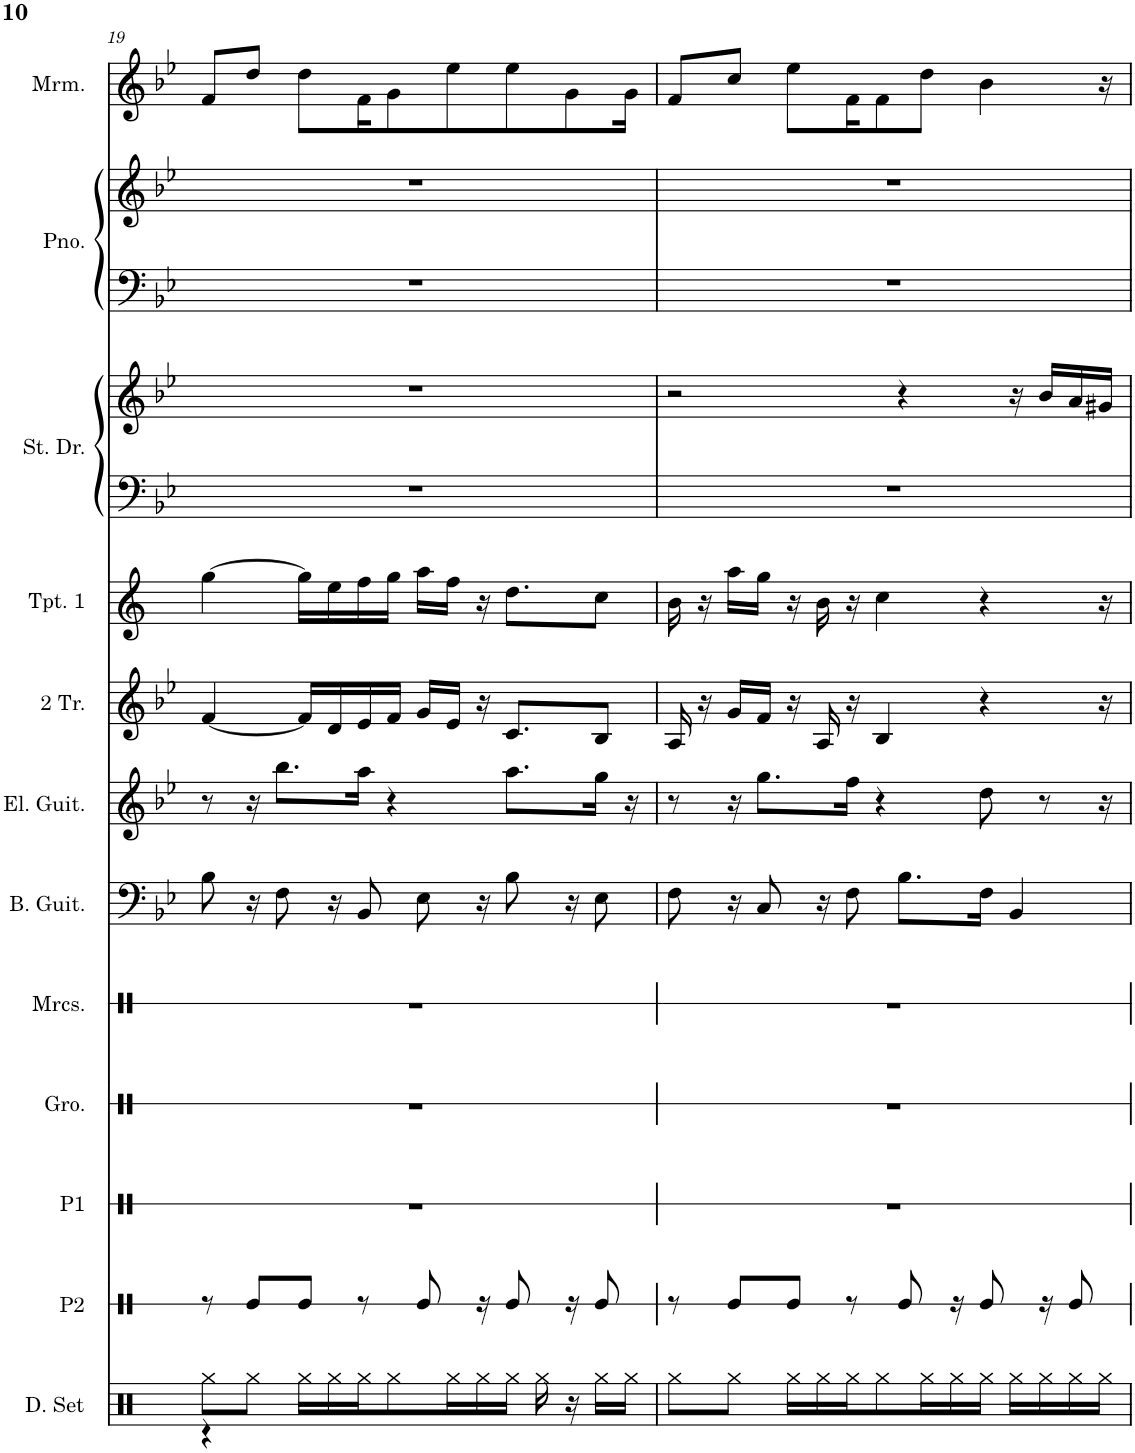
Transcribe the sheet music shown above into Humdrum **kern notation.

**kern	**kern	**kern	**kern	**kern	**kern	**kern	**kern	**kern	**kern	**kern	**kern	**kern	**kern
*part12	*part11	*part10	*part9	*part8	*part7	*part6	*part5	*part4	*part3	*part3	*part2	*part2	*part1
*staff14	*staff13	*staff12	*staff11	*staff10	*staff9	*staff8	*staff7	*staff6	*staff5	*staff4	*staff3	*staff2	*staff1
*I"Drumset	*I"Percussion 2	*I"Percussion 1	*I"Güiro	*I"Maracas	*I"Bass Guitar	*I"Electric Guitar	*I"2 Trumpets	*I"Trumpet 1	*I"Steel Drums	*	*I"Piano	*	*I"Marimba
*I'D. Set	*I'P2	*I'P1	*I'Gro.	*I'Mrcs.	*I'B. Guit.	*I'El. Guit.	*I'2 Tr.	*I'Tpt. 1	*I'St. Dr.	*	*I'Pno.	*	*I'Mrm.
!!LO:PB:g=z
*clefX	*clefX	*clefX	*clefX	*clefX	*clefF4	*clefG2	*clefG2	*clefG2	*clefF4	*clefG2	*clefF4	*clefG2	*clefG2
*	*	*	*	*	*Trd7c12	*Trd7c12	*	*Trd1c2	*	*	*	*	*
*k[]	*k[]	*k[]	*k[]	*k[]	*k[b-e-]	*k[b-e-]	*k[b-e-]	*k[]	*k[b-e-]	*k[b-e-]	*k[b-e-]	*k[b-e-]	*k[b-e-]
*M4/4	*M4/4	*M4/4	*M4/4	*M4/4	*M4/4	*M4/4	*M4/4	*M4/4	*M4/4	*M4/4	*M4/4	*M4/4	*M4/4
=19	=19	=19	=19	=19	=19	=19	=19	=19	=19	=19	=19	=19	=19
*^	*	*	*	*	*	*	*	*	*	*	*	*	*
8Rgg\L	4r	8r	1r	1r	1r	8B-\	8r	[4f/	[4gg\	1r	1r	1r	1r	8f/L
8Rgg\J	.	8Re/L	.	.	.	16r	16r	.	.	.	.	.	.	8dd/J
.	.	.	.	.	.	8F\	8.bb-\L	.	.	.	.	.	.	.
16Rgg\LL	2.ryy	8Re/J	.	.	.	.	.	16f/LL]	16gg\LL]	.	.	.	.	8dd\L
16Rgg\	.	.	.	.	.	16r	.	16d/	16ee\	.	.	.	.	.
16Rgg\J	.	8r	.	.	.	8BB-/	16aa\Jk	16e-/	16ff\	.	.	.	.	16f\K
8Rgg\	.	.	.	.	.	.	4r	16f/JJ	16gg\JJ	.	.	.	.	8g\
.	.	8Re/	.	.	.	8E-\	.	16g/LL	16aa\LL	.	.	.	.	.
16Rgg\L	.	.	.	.	.	.	.	16e-/JJ	16ff\JJ	.	.	.	.	8ee-\
16Rgg\	.	16r	.	.	.	16r	.	16r	16r	.	.	.	.	.
16Rgg\JJ	.	8Re/	.	.	.	8B-\	8.aa\L	8.c/L	8.dd\L	.	.	.	.	8ee-\
16Rgg\	.	.	.	.	.	.	.	.	.	.	.	.	.	.
16r	.	16r	.	.	.	16r	.	.	.	.	.	.	.	8g\
16Rgg\LL	.	8Re/	.	.	.	8E-\	16gg\Jk	8B-/J	8cc\J	.	.	.	.	.
16Rgg\JJ	.	.	.	.	.	.	16r	.	.	.	.	.	.	16g\Jk
*v	*v	*	*	*	*	*	*	*	*	*	*	*	*	*
=20	=20	=20	=20	=20	=20	=20	=20	=20	=20	=20	=20	=20	=20
8Rgg\L	8r	1r	1r	1r	8F\	8r	16A/	16b\	1r	2r	1r	1r	8f/L
.	.	.	.	.	.	.	16r	16r	.	.	.	.	.
8Rgg\J	8Re/L	.	.	.	16r	16r	16g/LL	16aa\LL	.	.	.	.	8cc/J
.	.	.	.	.	8C/	8.gg\L	16f/JJ	16gg\JJ	.	.	.	.	.
16Rgg\LL	8Re/J	.	.	.	.	.	16r	16r	.	.	.	.	8ee-\L
16Rgg\	.	.	.	.	16r	.	16A/	16b\	.	.	.	.	.
16Rgg\J	8r	.	.	.	8F\	16ff\Jk	16r	16r	.	.	.	.	16f\K
8Rgg\	.	.	.	.	.	4r	4B-/	4cc\	.	.	.	.	8f\
.	8Re/	.	.	.	8.B-\L	.	.	.	.	4r	.	.	.
16Rgg\L	.	.	.	.	.	.	.	.	.	.	.	.	8dd\J
16Rgg\	16r	.	.	.	.	.	.	.	.	.	.	.	.
16Rgg\JJ	8Re/	.	.	.	16F\Jk	8dd\	4r	4r	.	.	.	.	4b-\
16Rgg\LL	.	.	.	.	4BB-/	.	.	.	.	16r	.	.	.
16Rgg\	16r	.	.	.	.	8r	.	.	.	16b-/LL	.	.	.
16Rgg\	8Re/	.	.	.	.	.	.	.	.	16a/	.	.	.
16Rgg\JJ	.	.	.	.	.	16r	16r	16r	.	16g#X/JJ	.	.	16r
=	=	=	=	=	=	=	=	=	=	=	=	=	=
*-	*-	*-	*-	*-	*-	*-	*-	*-	*-	*-	*-	*-	*-
